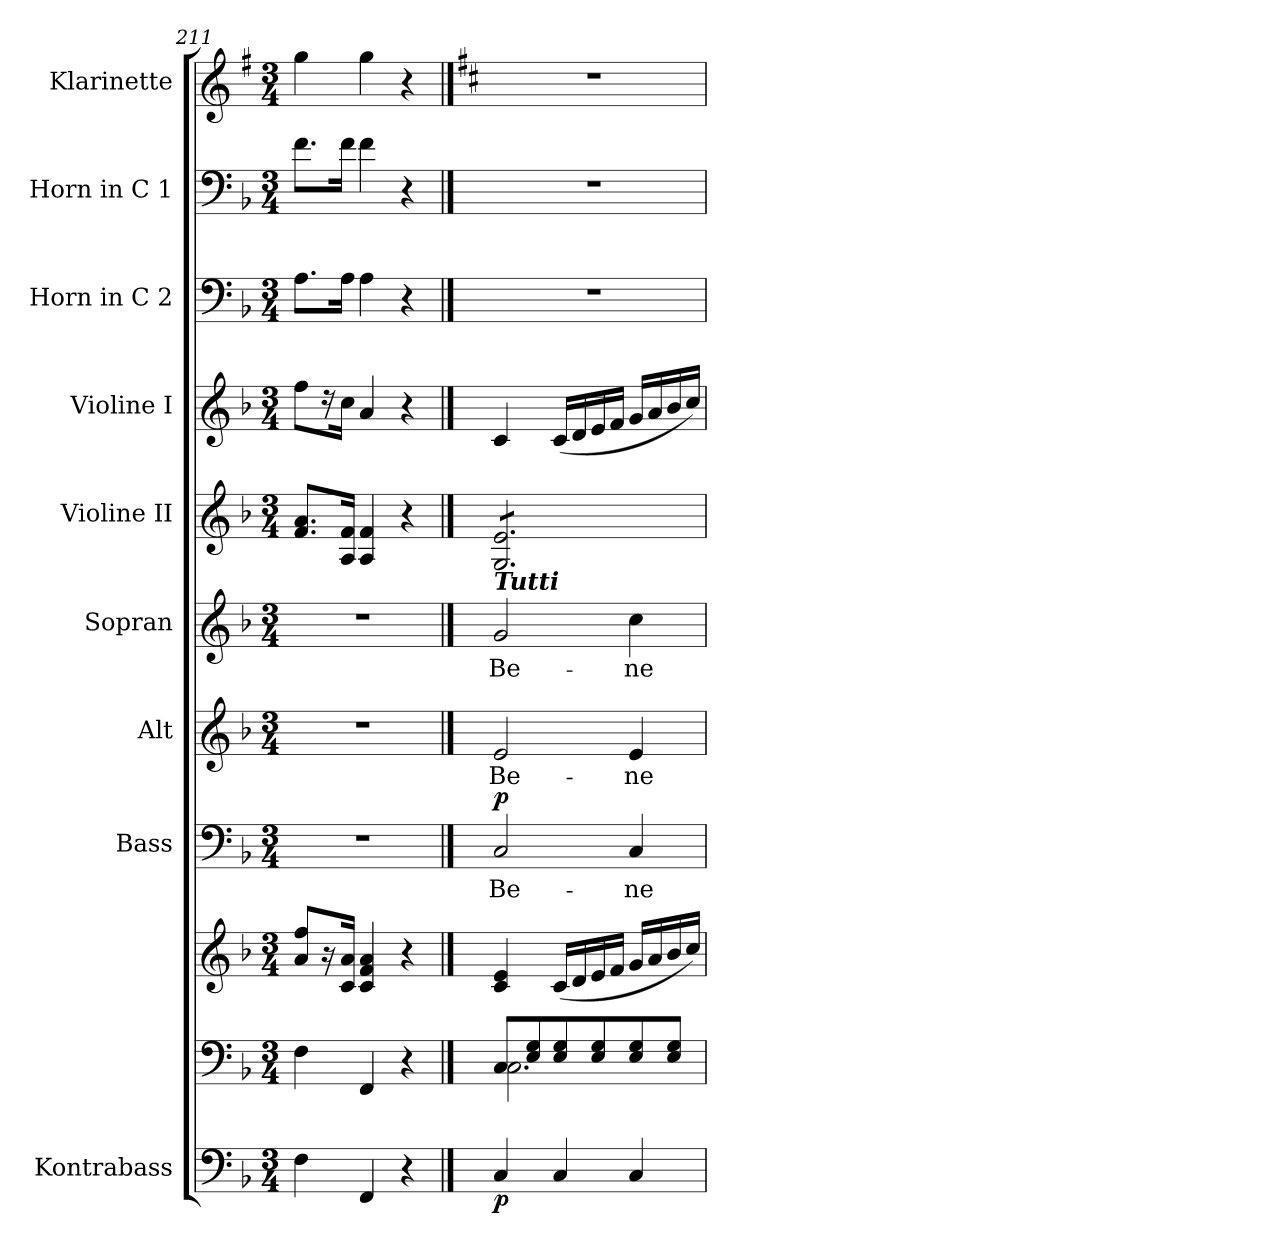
**kern	**dynam	**kern	**kern	**kern	**text	**dynam	**kern	**text	**kern	**text	**kern	**kern	**kern	**kern	**kern
*part10	*part10	*part9	*part9	*part8	*part8	*part8	*part7	*part7	*part6	*part6	*part5	*part4	*part3	*part2	*part1
*staff11	*staff11	*staff10	*staff9	*staff8	*staff8	*staff8	*staff7	*staff7	*staff6	*staff6	*staff5	*staff4	*staff3	*staff2	*staff1
*I"Kontrabass	*	*	*	*I"Bass	*	*	*I"Alt	*	*I"Sopran	*	*I"Violine II	*I"Violine I	*I"Horn in C 2	*I"Horn in C 1	*I"Klarinette
*I'Kb.	*	*	*	*I'B.	*	*	*I'A.	*	*I'S.	*	*I'Vl. II	*I'Vl. I	*I'Horn 2	*I'Horn 1	*I'Kl.
*clefF4	*	*clefF4	*clefG2	*clefF4	*	*	*clefG2	*	*clefG2	*	*clefG2	*clefG2	*clefF4	*clefF4	*clefG2
*ITrd7c12	*	*	*	*	*	*	*	*	*	*	*	*	*	*	*ITrd1c2
*k[b-]	*	*k[b-]	*k[b-]	*k[b-]	*	*	*k[b-]	*	*k[b-]	*	*k[b-]	*k[b-]	*k[b-]	*k[b-]	*k[b-]
*F:	*	*F:	*F:	*F:	*	*	*F:	*	*F:	*	*F:	*F:	*F:	*F:	*F:
*M3/4	*	*M3/4	*M3/4	*M3/4	*	*	*M3/4	*	*M3/4	*	*M3/4	*M3/4	*M3/4	*M3/4	*M3/4
=211	=211	=211	=211	=211	=211	=211	=211	=211	=211	=211	=211	=211	=211	=211	=211
4FF\	.	4F\	8a/ 8ff/L	2.r	.	.	2.r	.	2.r	.	8.f/ 8.a/L	8ff\L	8.A\L	8.f\L	4ff\
.	.	.	16r	.	.	.	.	.	.	.	.	16r	.	.	.
.	.	.	16c/ 16a/Jk	.	.	.	.	.	.	.	16A/ 16f/Jk	16cc\Jk	16A\Jk	16f\Jk	.
4FFF/	.	4FF/	4c/ 4f/ 4a/	.	.	.	.	.	.	.	4A/ 4f/	4a/	4A\	4f\	4ff\
4r	.	4r	4r	.	.	.	.	.	.	.	4r	4r	4r	4r	4r
==212	==212	==212	==212	==212	==212	==212	==212	==212	==212	==212	==212	==212	==212	==212	==212
*k[]	*	*k[]	*k[]	*k[]	*	*	*k[]	*	*k[]	*	*k[]	*k[]	*k[]	*k[]	*k[]
*C:	*	*C:	*C:	*C:	*	*	*C:	*	*C:	*	*C:	*C:	*C:	*C:	*C:
*	*	*^	*	*	*	*	*	*	*	*	*	*	*	*	*
!	!	!	!	!	!	!	!	!	!	!LO:TX:a:Bi:t=Tutti	!	!	!	!	!	!
!	!LO:DY:b	!	!	!	!	!LO:LY:b	!LO:DY:a	!	!LO:LY:b	!	!LO:LY:b	!	!	!	!	!
*	*	*	*	*	*	*	*	*	*	*	*	*tremolo	*	*	*	*
4CC/	p	8C/L	2.C\	4c/ 4e/	2C/	Be-	p	2e/	Be-	2g/	Be-	8G/ 8e/L	4c/	2.r	2.r	2.r
.	.	8E/ 8G/	.	.	.	.	.	.	.	.	.	8G/ 8e/	.	.	.	.
4CC/	.	8E/ 8G/	.	(<16c/LL	.	.	.	.	.	.	.	8G/ 8e/	(<16c/LL	.	.	.
.	.	.	.	16d/	.	.	.	.	.	.	.	.	16d/	.	.	.
.	.	8E/ 8G/	.	16e/	.	.	.	.	.	.	.	8G/ 8e/	16e/	.	.	.
.	.	.	.	16f/JJ	.	.	.	.	.	.	.	.	16f/JJ	.	.	.
!	!	!	!	!	!	!LO:LY:b	!	!	!LO:LY:b	!	!LO:LY:b	!	!	!	!	!
4CC/	.	8E/ 8G/	.	16g/LL	4C/	-ne-	.	4e/	-ne-	4cc\	-ne-	8G/ 8e/	16g/LL	.	.	.
.	.	.	.	16a/	.	.	.	.	.	.	.	.	16a/	.	.	.
.	.	8E/ 8G/J	.	16b/	.	.	.	.	.	.	.	8G/ 8e/J	16b/	.	.	.
*	*	*	*	*	*	*	*	*	*	*	*	*Xtremolo	*	*	*	*
.	.	.	.	16cc/JJ)	.	.	.	.	.	.	.	.	16cc/JJ)	.	.	.
*	*	*v	*v	*	*	*	*	*	*	*	*	*	*	*	*	*
=	=	=	=	=	=	=	=	=	=	=	=	=	=	=	=
*-	*-	*-	*-	*-	*-	*-	*-	*-	*-	*-	*-	*-	*-	*-	*-
